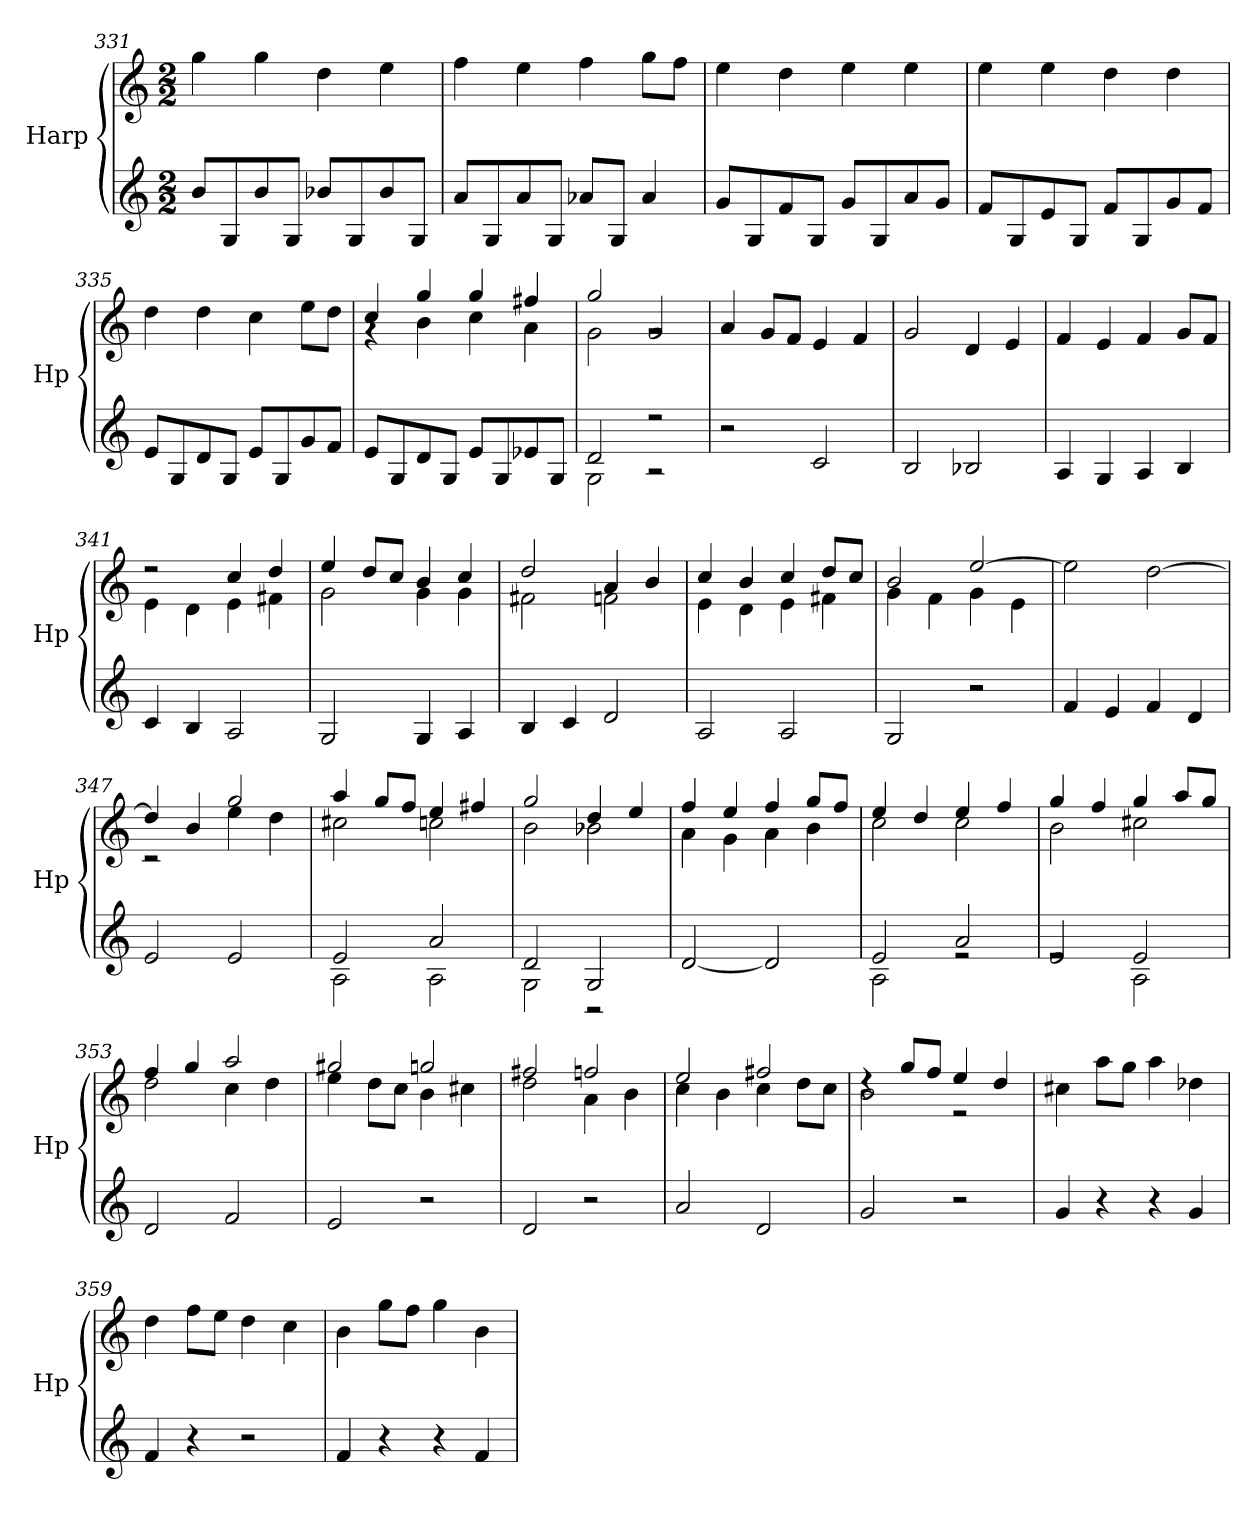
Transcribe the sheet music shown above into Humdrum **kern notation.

**kern	**kern
*part1	*part1
*staff2	*staff1
*I"Harp	*
*I'Hp	*
*clefG2	*clefG2
*k[]	*k[]
*M2/2	*M2/2
=331	=331
8b/L	4gg\
8G/	.
8b/	4gg\
8G/J	.
8b-X/L	4dd\
8G/	.
8b-/	4ee\
8G/J	.
=332	=332
8a/L	4ff\
8G/	.
8a/	4ee\
8G/J	.
8a-X/L	4ff\
8G/J	.
4a-/	8gg\L
.	8ff\J
!!LO:LB:g=z
=333	=333
8g/L	4ee\
8G/	.
8f/	4dd\
8G/J	.
8g/L	4ee\
8G/	.
8a/	4ee\
8g/J	.
=334	=334
8f/L	4ee\
8G/	.
8e/	4ee\
8G/J	.
8f/L	4dd\
8G/	.
8g/	4dd\
8f/J	.
=335	=335
8e/L	4dd\
8G/	.
8d/	4dd\
8G/J	.
8e/L	4cc\
8G/	.
8g/	8ee\L
8f/J	8dd\J
=336	=336
*	*^
8e/L	4cc/	4rg
8G/	.	.
8d/	4gg/	4b\
8G/J	.	.
8e/L	4gg/	4cc\
8G/	.	.
8e-X/	4ff#X/	4a\
8G/J	.	.
=337	=337	=337
*^	*	*
2d/	2G\	2gg/	2g\
2r	2r	2g/	2rg
*v	*v	*	*
*	*v	*v
=338	=338
2r	4a/
.	8g/L
.	8f/J
2c/	4e/
.	4f/
=339	=339
2B/	2g/
2B-X/	4d/
.	4e/
!!LO:LB:g=z
=340	=340
4A/	4f/
4G/	4e/
4A/	4f/
4B/	8g/L
.	8f/J
=341	=341
*	*^
4c/	2r	4e\
4B/	.	4d\
2A/	4cc/	4e\
.	4dd/	4f#X\
=342	=342	=342
2G/	4ee/	2g\
.	8dd/L	.
.	8cc/J	.
4G/	4b/	4g\
4A/	4cc/	4g\
=343	=343	=343
4B/	2dd/	2f#X\
4c/	.	.
2d/	4a/	2fn\
.	4b/	.
=344	=344	=344
2A/	4cc/	4e\
.	4b/	4d\
2A/	4cc/	4e\
.	8dd/L	4f#X\
.	8cc/J	.
=345	=345	=345
2G/	2b/	4g\
.	.	4f\
2r	[2ee/	4g\
.	.	4e\
*	*v	*v
=346	=346
4f/	2ee\]
4e/	.
4f/	[2dd\
4d/	.
=347	=347
*	*^
2e/	4dd/]	2r
.	4b/	.
2e/	2gg/	4ee\
.	.	4dd\
!!LO:LB:g=z	!!
=348	=348	=348
*^	*	*
2e/	2A\	4aa/	2cc#X\
.	.	8gg/L	.
.	.	8ff/J	.
2a/	2A\	4ee/	2ccn\
.	.	4ff#X/	.
=349	=349	=349	=349
2d/	2G\	2gg/	2b\
2G/	2r	4dd/	2b-X\
.	.	4ee/	.
*v	*v	*	*
=350	=350	=350
[2d/	4ff/	4a\
.	4ee/	4g\
2d/]	4ff/	4a\
.	8gg/L	4b\
.	8ff/J	.
=351	=351	=351
*^	*	*
2e/	2A\	4ee/	2cc\
.	.	4dd/	.
2a/	2re	4ee/	2cc\
.	.	4ff/	.
=352	=352	=352	=352
2e/	2re	4gg/	2b\
.	.	4ff/	.
2e/	2A\	4gg/	2cc#X\
.	.	8aa/L	.
.	.	8gg/J	.
*v	*v	*	*
=353	=353	=353
2d/	4ff/	2dd\
.	4gg/	.
2f/	2aa/	4cc\
.	.	4dd\
=354	=354	=354
2e/	2gg#X/	4ee\
.	.	8dd\L
.	.	8cc\J
2r	2ggn/	4b\
.	.	4cc#X\
=355	=355	=355
2d/	2ff#X/	2dd\
2r	2ffn/	4a\
.	.	4b\
!!LO:LB:g=z	!!
=356	=356	=356
2a/	2ee/	4cc\
.	.	4b\
2d/	2ff#X/	4cc\
.	.	8dd\L
.	.	8cc\J
=357	=357	=357
2g/	4rdd	2b\
.	8gg/L	.
.	8ff/J	.
2r	4ee/	2r
.	4dd/	.
*	*v	*v
=358	=358
4g/	4cc#X\
4r	8aa\L
.	8gg\J
4r	4aa\
4g/	4dd-X\
=359	=359
4f/	4dd\
4r	8ff\L
.	8ee\J
2r	4dd\
.	4cc\
=360	=360
4f/	4b\
4r	8gg\L
.	8ff\J
4r	4gg\
4f/	4b\
=	=
*-	*-
